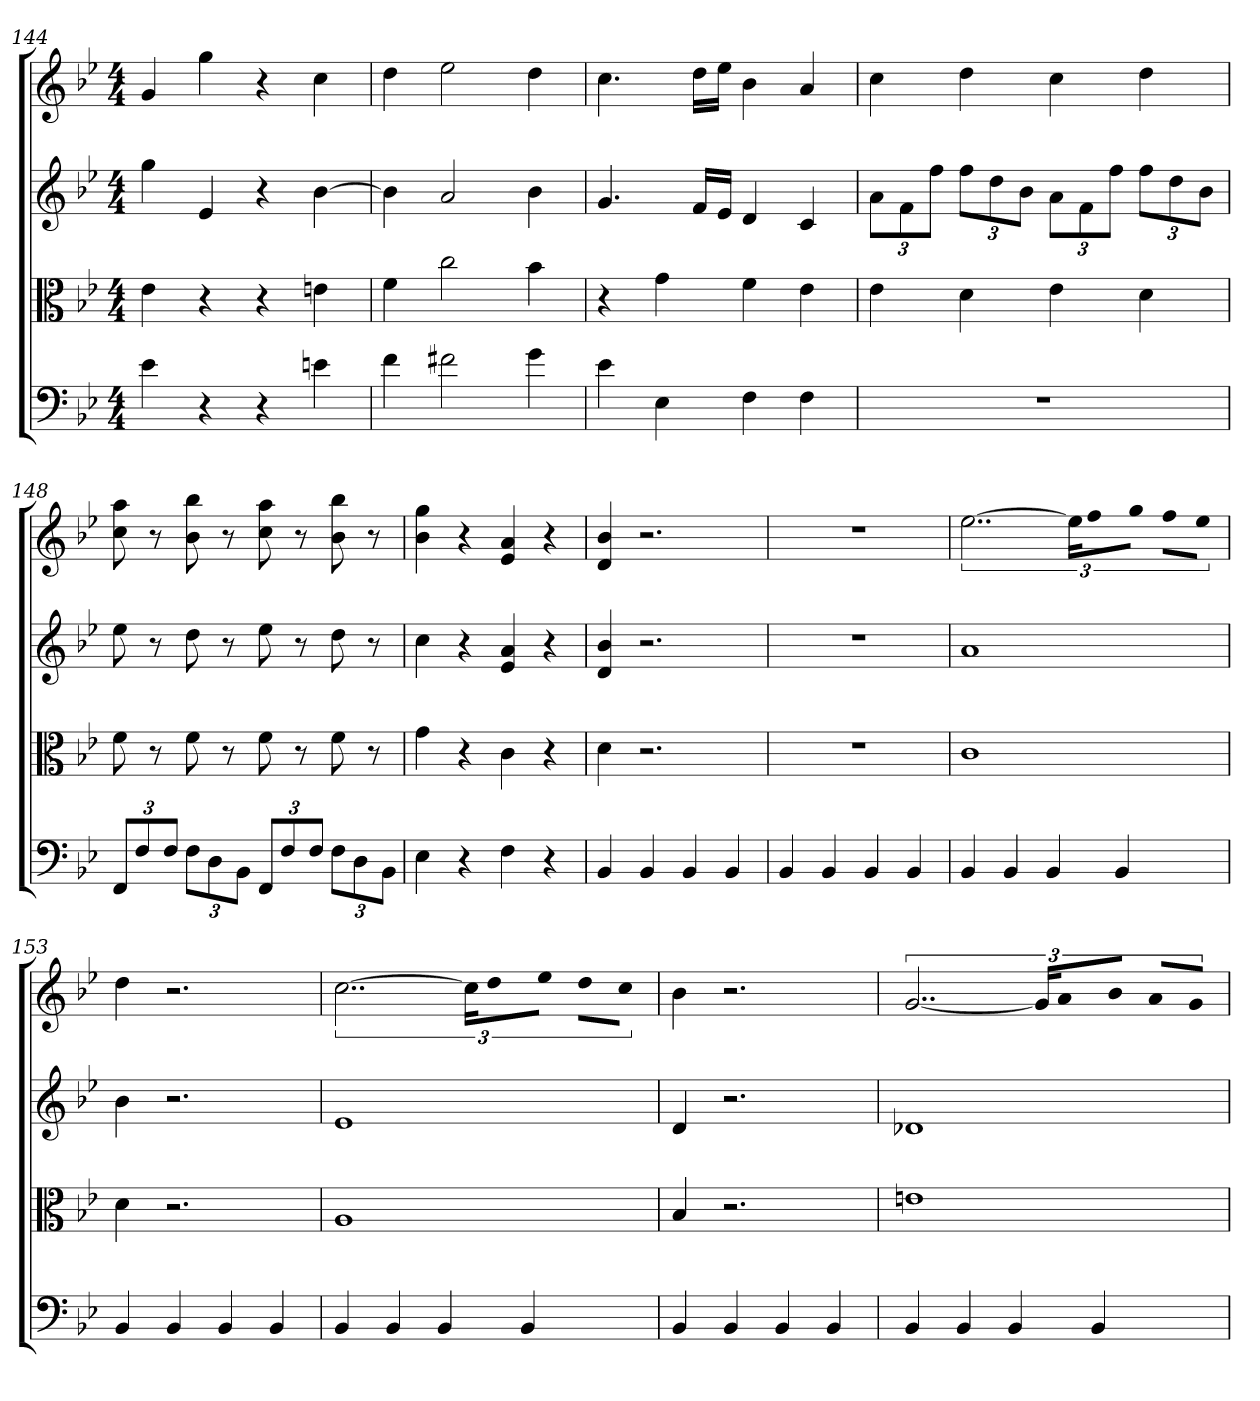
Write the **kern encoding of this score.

**kern	**kern	**kern	**kern
*part4	*part3	*part2	*part1
*staff4	*staff3	*staff2	*staff1
*clefF4	*clefC3	*	*
*k[b-e-]	*k[b-e-]	*k[b-e-]	*k[b-e-]
*B-:	*B-:	*B-:	*B-:
*M4/4	*M4/4	*M4/4	*M4/4
=144	=144	=144	=144
4e-	4e-	4gg	4g
4r	4r	4e-	4gg
4r	4r	4r	4r
4en	4en	[4b-	4cc
=145	=145	=145	=145
4f	4f	4b-]	4dd
2f#X	2cc	2a	2ee-
4g	4b-	4b-	4dd
=146	=146	=146	=146
4e-	4r	4.g	4.cc
4E-	4g	.	.
.	.	16fLL	16ddLL
.	.	16e-JJ	16ee-JJ
4F	4f	4d	4b-
4F	4e-	4c	4a
=147	=147	=147	=147
1r	4e-	12aL	4cc
.	.	12f	.
.	.	12ffJ	.
.	4d	12ffL	4dd
.	.	12dd	.
.	.	12b-J	.
.	4e-	12aL	4cc
.	.	12f	.
.	.	12ffJ	.
.	4d	12ffL	4dd
.	.	12dd	.
.	.	12b-J	.
=148	=148	=148	=148
12FF/L	8f	8ee-	8cc 8aa
12F/	.	.	.
.	8r	8r	8r
12F/J	.	.	.
12F\L	8f	8dd	8b- 8bb-
12D\	.	.	.
.	8r	8r	8r
12BB-\J	.	.	.
12FF/L	8f	8ee-	8cc 8aa
12F/	.	.	.
.	8r	8r	8r
12F/J	.	.	.
12F\L	8f	8dd	8b- 8bb-
12D\	.	.	.
.	8r	8r	8r
12BB-\J	.	.	.
=149	=149	=149	=149
4E-	4g	4cc	4b- 4gg
4r	4r	4r	4r
4F	4c	4e- 4a	4e- 4a
4r	4r	4r	4r
=150	=150	=150	=150
4BB-	4d	4d 4b-	4d 4b-
4BB-	2.r	2.r	2.r
4BB-	.	.	.
4BB-	.	.	.
=151	=151	=151	=151
4BB-	1r	1r	1r
4BB-	.	.	.
4BB-	.	.	.
4BB-	.	.	.
=152	=152	=152	=152
4BB-	1c	1a	[3..ee-
4BB-	.	.	.
4BB-	.	.	.
.	.	.	24ee-LL]
.	.	.	16ff
.	.	.	16ggJJ
4BB-	.	.	8ffL
.	.	.	8ee-J
=153	=153	=153	=153
4BB-	4d	4b-	4dd
4BB-	2.r	2.r	2.r
4BB-	.	.	.
4BB-	.	.	.
=154	=154	=154	=154
4BB-	1A	1e-	[3..cc
4BB-	.	.	.
4BB-	.	.	.
.	.	.	24ccLL]
.	.	.	16dd
.	.	.	16ee-JJ
4BB-	.	.	8ddL
.	.	.	8ccJ
=155	=155	=155	=155
4BB-	4B-	4d	4b-
4BB-	2.r	2.r	2.r
4BB-	.	.	.
4BB-	.	.	.
=156	=156	=156	=156
4BB-	1en	1d-X	[3..g
4BB-	.	.	.
4BB-	.	.	.
.	.	.	24gLL]
.	.	.	16a
.	.	.	16b-JJ
4BB-	.	.	8aL
.	.	.	8gJ
=	=	=	=
*-	*-	*-	*-
